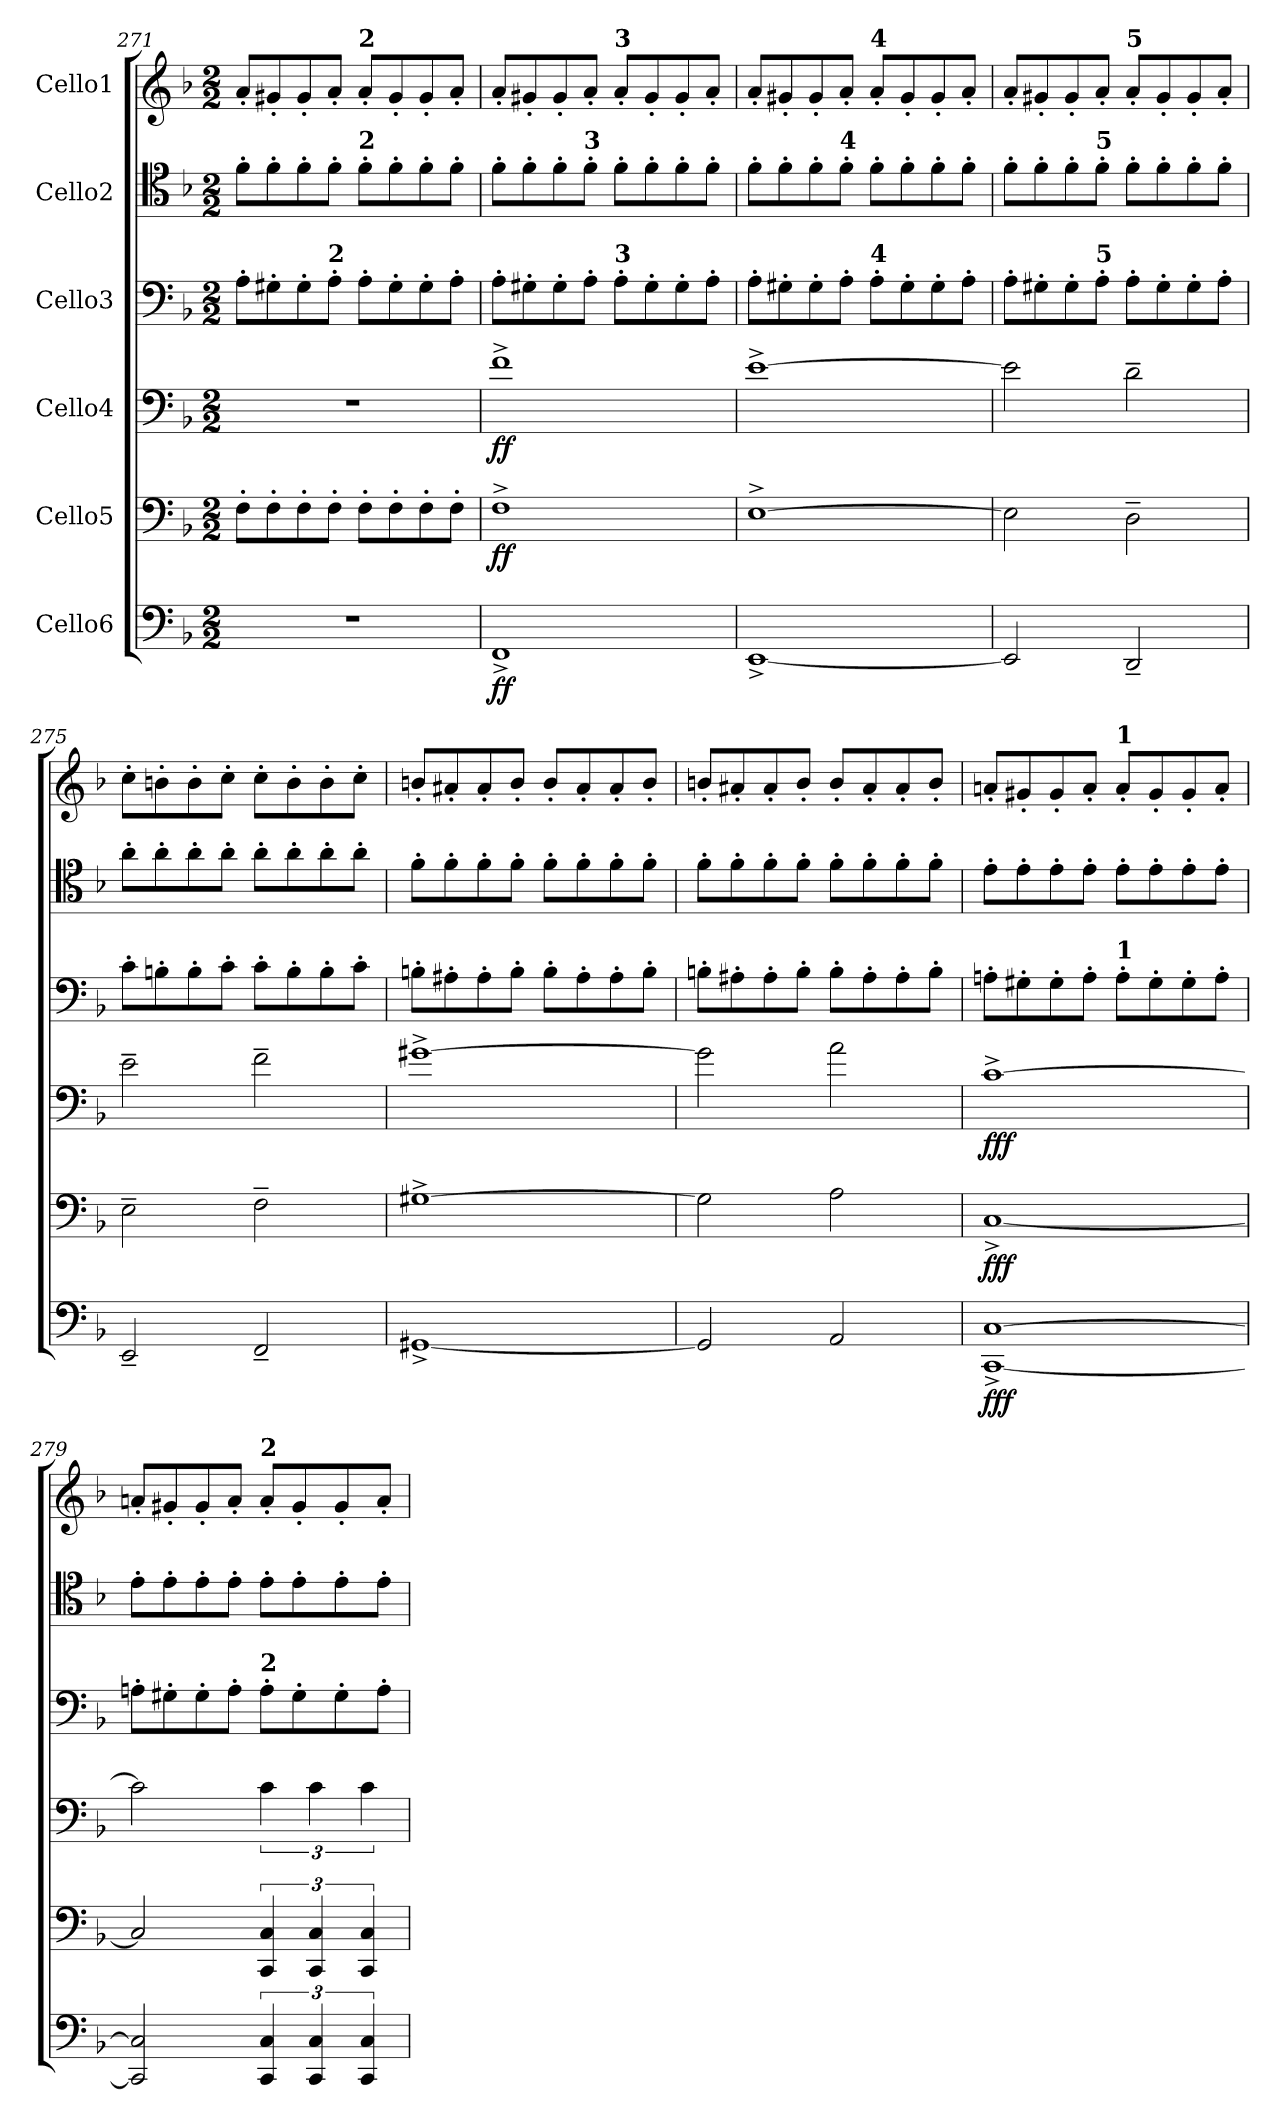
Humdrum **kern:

**kern	**dynam	**kern	**dynam	**kern	**dynam	**kern	**kern	**kern
*part6	*part6	*part5	*part5	*part4	*part4	*part3	*part2	*part1
*staff6	*staff6	*staff5	*staff5	*staff4	*staff4	*staff3	*staff2	*staff1
*I"Cello6	*	*I"Cello5	*	*I"Cello4	*	*I"Cello3	*I"Cello2	*I"Cello1
*clefF4	*	*clefF4	*	*clefF4	*	*clefF4	*clefC4	*clefG2
*k[b-]	*	*k[b-]	*	*k[b-]	*	*k[b-]	*k[b-]	*k[b-]
*F:	*	*F:	*	*F:	*	*F:	*F:	*F:
*M2/2	*	*M2/2	*	*M2/2	*	*M2/2	*M2/2	*M2/2
=271	=271	=271	=271	=271	=271	=271	=271	=271
1r	.	8F'\L	.	1r	.	8A'\L	8f'\L	8a'/L
.	.	8F'\	.	.	.	8G#X'\	8f'\	8g#X'/
.	.	8F'\	.	.	.	8G#'\	8f'\	8g#'/
!	!	!	!	!	!	!LO:TX:a:B:t=2	!	!
.	.	8F'\J	.	.	.	8A'\J	8f'\J	8a'/J
!	!	!	!	!	!	!	!	!LO:TX:a:B:t=2
!	!	!	!	!	!	!	!LO:TX:a:B:t=2	!
.	.	8F'\L	.	.	.	8A'\L	8f'\L	8a'/L
.	.	8F'\	.	.	.	8G#'\	8f'\	8g#'/
.	.	8F'\	.	.	.	8G#'\	8f'\	8g#'/
.	.	8F'\J	.	.	.	8A'\J	8f'\J	8a'/J
!!LO:PB:g=z
=272	=272	=272	=272	=272	=272	=272	=272	=272
!	!LO:DY:b	!	!LO:DY:b	!	!LO:DY:b	!	!	!
1FF^	ff	1F^	ff	1f^	ff	8A'\L	8f'\L	8a'/L
.	.	.	.	.	.	8G#X'\	8f'\	8g#X'/
.	.	.	.	.	.	8G#'\	8f'\	8g#'/
!	!	!	!	!	!	!	!LO:TX:a:B:t=3	!
.	.	.	.	.	.	8A'\J	8f'\J	8a'/J
!	!	!	!	!	!	!	!	!LO:TX:a:B:t=3
!	!	!	!	!	!	!LO:TX:a:B:t=3	!	!
.	.	.	.	.	.	8A'\L	8f'\L	8a'/L
.	.	.	.	.	.	8G#'\	8f'\	8g#'/
.	.	.	.	.	.	8G#'\	8f'\	8g#'/
.	.	.	.	.	.	8A'\J	8f'\J	8a'/J
=273	=273	=273	=273	=273	=273	=273	=273	=273
[1EE^	.	[1E^	.	[1e^	.	8A'\L	8f'\L	8a'/L
.	.	.	.	.	.	8G#X'\	8f'\	8g#X'/
.	.	.	.	.	.	8G#'\	8f'\	8g#'/
!	!	!	!	!	!	!	!LO:TX:a:B:t=4	!
.	.	.	.	.	.	8A'\J	8f'\J	8a'/J
!	!	!	!	!	!	!	!	!LO:TX:a:B:t=4
!	!	!	!	!	!	!LO:TX:a:B:t=4	!	!
.	.	.	.	.	.	8A'\L	8f'\L	8a'/L
.	.	.	.	.	.	8G#'\	8f'\	8g#'/
.	.	.	.	.	.	8G#'\	8f'\	8g#'/
.	.	.	.	.	.	8A'\J	8f'\J	8a'/J
=274	=274	=274	=274	=274	=274	=274	=274	=274
2EE/]	.	2E\]	.	2e\]	.	8A'\L	8f'\L	8a'/L
.	.	.	.	.	.	8G#X'\	8f'\	8g#X'/
.	.	.	.	.	.	8G#'\	8f'\	8g#'/
!	!	!	!	!	!	!	!LO:TX:a:B:t=5	!
!	!	!	!	!	!	!LO:TX:a:B:t=5	!	!
.	.	.	.	.	.	8A'\J	8f'\J	8a'/J
!	!	!	!	!	!	!	!	!LO:TX:a:B:t=5
2DD~/	.	2D~\	.	2d~\	.	8A'\L	8f'\L	8a'/L
.	.	.	.	.	.	8G#'\	8f'\	8g#'/
.	.	.	.	.	.	8G#'\	8f'\	8g#'/
.	.	.	.	.	.	8A'\J	8f'\J	8a'/J
=275	=275	=275	=275	=275	=275	=275	=275	=275
2EE~/	.	2E~\	.	2e~\	.	8c'\L	8a'\L	8cc'\L
.	.	.	.	.	.	8Bn'\	8a'\	8bn'\
.	.	.	.	.	.	8B'\	8a'\	8b'\
.	.	.	.	.	.	8c'\J	8a'\J	8cc'\J
2FF~/	.	2F~\	.	2f~\	.	8c'\L	8a'\L	8cc'\L
.	.	.	.	.	.	8B'\	8a'\	8b'\
.	.	.	.	.	.	8B'\	8a'\	8b'\
.	.	.	.	.	.	8c'\J	8a'\J	8cc'\J
=276	=276	=276	=276	=276	=276	=276	=276	=276
[1GG#X^	.	[1G#X^	.	[1g#X^	.	8Bn'\L	8f'\L	8bn'/L
.	.	.	.	.	.	8A#X'\	8f'\	8a#X'/
.	.	.	.	.	.	8A#'\	8f'\	8a#'/
.	.	.	.	.	.	8B'\J	8f'\J	8b'/J
.	.	.	.	.	.	8B'\L	8f'\L	8b'/L
.	.	.	.	.	.	8A#'\	8f'\	8a#'/
.	.	.	.	.	.	8A#'\	8f'\	8a#'/
.	.	.	.	.	.	8B'\J	8f'\J	8b'/J
!!LO:LB:g=z
=277	=277	=277	=277	=277	=277	=277	=277	=277
2GG#/]	.	2G#\]	.	2g#\]	.	8Bn'\L	8f'\L	8bn'/L
.	.	.	.	.	.	8A#X'\	8f'\	8a#X'/
.	.	.	.	.	.	8A#'\	8f'\	8a#'/
.	.	.	.	.	.	8B'\J	8f'\J	8b'/J
2AA/	.	2A\	.	2a\	.	8B'\L	8f'\L	8b'/L
.	.	.	.	.	.	8A#'\	8f'\	8a#'/
.	.	.	.	.	.	8A#'\	8f'\	8a#'/
.	.	.	.	.	.	8B'\J	8f'\J	8b'/J
=278	=278	=278	=278	=278	=278	=278	=278	=278
!	!LO:DY:b	!	!LO:DY:b	!	!LO:DY:b	!	!	!
[1CC^ [1C^	fff	[1C^	fff	[1c^	fff	8An'\L	8e'\L	8an'/L
.	.	.	.	.	.	8G#X'\	8e'\	8g#X'/
.	.	.	.	.	.	8G#'\	8e'\	8g#'/
.	.	.	.	.	.	8A'\J	8e'\J	8a'/J
!	!	!	!	!	!	!	!	!LO:TX:a:B:t=1
!	!	!	!	!	!	!LO:TX:a:B:t=1	!	!
.	.	.	.	.	.	8A'\L	8e'\L	8a'/L
.	.	.	.	.	.	8G#'\	8e'\	8g#'/
.	.	.	.	.	.	8G#'\	8e'\	8g#'/
.	.	.	.	.	.	8A'\J	8e'\J	8a'/J
=279	=279	=279	=279	=279	=279	=279	=279	=279
2CC/] 2C/]	.	2C/]	.	2c\]	.	8An'\L	8e'\L	8an'/L
.	.	.	.	.	.	8G#X'\	8e'\	8g#X'/
.	.	.	.	.	.	8G#'\	8e'\	8g#'/
.	.	.	.	.	.	8A'\J	8e'\J	8a'/J
!	!	!	!	!	!	!	!	!LO:TX:a:B:t=2
!	!	!	!	!	!	!LO:TX:a:B:t=2	!	!
6CC/ 6C/	.	6CC/ 6C/	.	6c\	.	8A'\L	8e'\L	8a'/L
.	.	.	.	.	.	8G#'\	8e'\	8g#'/
6CC/ 6C/	.	6CC/ 6C/	.	6c\	.	.	.	.
.	.	.	.	.	.	8G#'\	8e'\	8g#'/
6CC/ 6C/	.	6CC/ 6C/	.	6c\	.	.	.	.
.	.	.	.	.	.	8A'\J	8e'\J	8a'/J
=	=	=	=	=	=	=	=	=
*-	*-	*-	*-	*-	*-	*-	*-	*-
